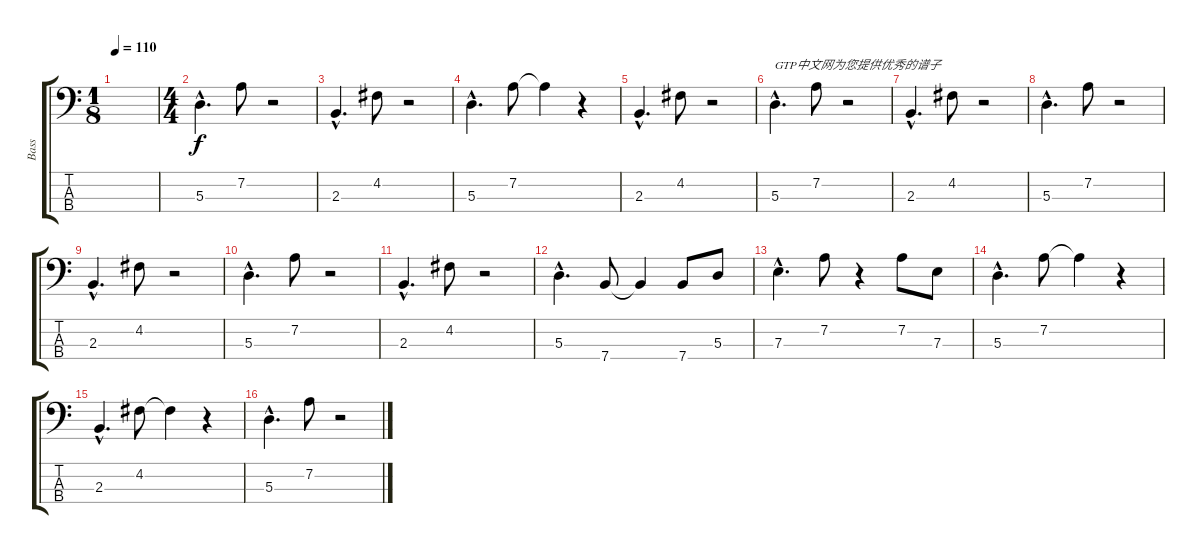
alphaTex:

\track ("Bass" "Bass") {instrument electricbassfinger}
\staff {score tabs}
\tuning (G2 D2 A1 E1) {hide}
\ts (1 8)
\tempo 110
\clef f4
\ks c
|
\ts (4 4)
5.3{hac}.4{d} 7.2.8 r.2 |
2.3{hac}.4{d} 4.2.8 r.2 |
5.3{hac}.4{d} 7.2.8 7.2{t}.4 r.4 |
2.3{hac}.4{d} 4.2.8 r.2 |
5.3{hac}.4{d txt "GTP中文网为您提供优秀的谱子"} 7.2.8 r.2 |
2.3{hac}.4{d} 4.2.8 r.2 |
5.3{hac}.4{d} 7.2.8 r.2 |
2.3{hac}.4{d} 4.2.8 r.2 |
5.3{hac}.4{d} 7.2.8 r.2 |
2.3{hac}.4{d} 4.2.8 r.2 |
5.3{hac}.4{d} 7.4.8 7.4{t}.4 7.4.8 5.3.8 |
7.3{hac}.4{d} 7.2.8 r.4 7.2.8 7.3.8 |
5.3{hac}.4{d} 7.2.8 7.2{t}.4 r.4 |
2.3{hac}.4{d} 4.2.8 4.2{t}.4 r.4 |
5.3{hac}.4{d} 7.2.8 r.2
